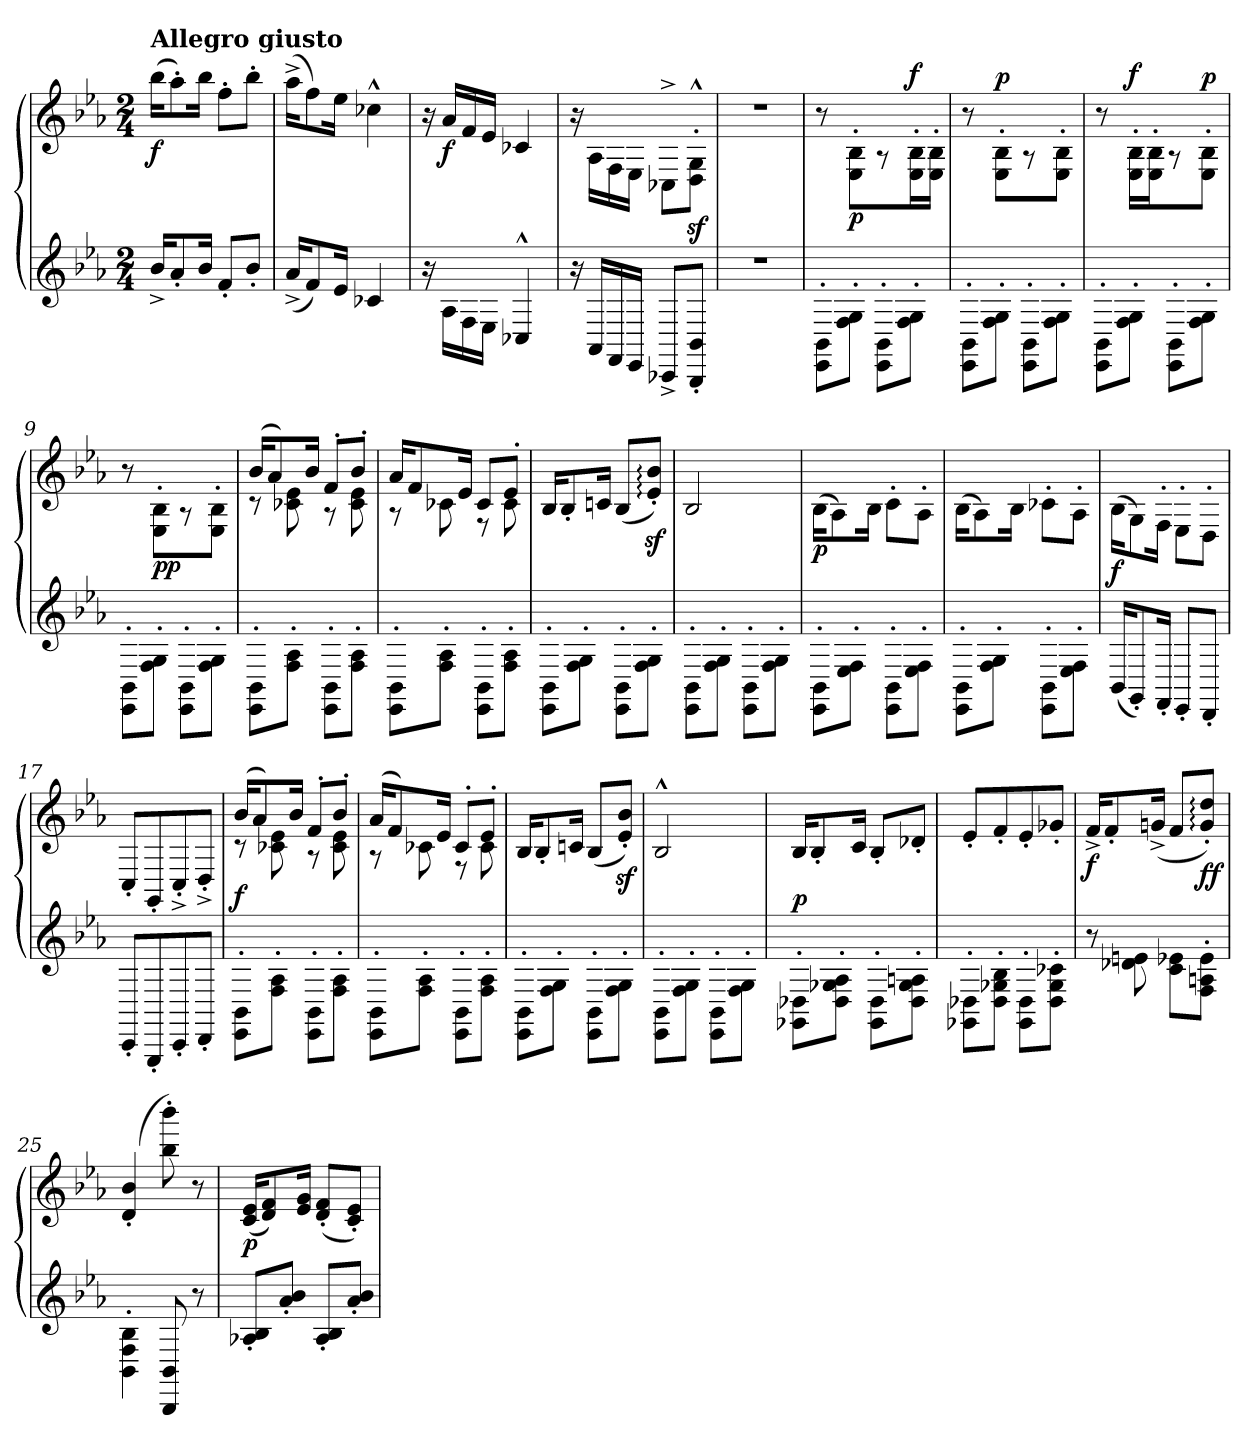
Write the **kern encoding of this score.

**kern	**kern	**dynam
*part1	*part1	*part1
*staff2	*staff1	*staff1/2
*clefG2	*clefG2	*
*k[b-e-a-]	*k[b-e-a-]	*
*E-:	*E-:	*
*M2/4	*M2/4	*
=1	=1	=1
!	!LO:TX:a:B:t=Allegro giusto	!
!	!	!LO:DY:b
16b-^/KL	(>16bb-\KL	f
8a-'/	8aa-'\)	.
16b-/Jk	16bb-\Jk	.
8f'/L	8ff'\L	.
8b-'/J	8bb-'\J	.
=2	=2	=2
(<16a-^/KL	(>16aa-^\KL	.
8f/)	8ff\)	.
16e-/Jk	16ee-\Jk	.
4c-X/	4cc-X^^\	.
=3	=3	=3
16r	16r	.
!	!	!LO:DY:b
16A-\LL	16a-/LL	f
16F\	16f/	.
16E-\JJ	16e-/JJ	.
4C-X^^/	4c-X/	.
=4	=4	=4
16r	16r	.
16AA-/LL	16A-\LL	.
16FF/	16F\	.
16EE-/JJ	16E-\JJ	.
8CC-X^/L	8C-X^\L	.
8BBB-'/ 8BB-'/J	8Dz<^^'\ 8Gz<^^'\J	.
=5	=5	=5
2r	2r	.
=6	=6	=6
8EE-'\ 8BB-'\L	8r	.
!	!	!LO:DY:b
8F'\ 8G'\J	8E-'\ 8B-'\L	p
8EE-'\ 8BB-'\L	8r	.
!	!	!LO:DY:a
8F'\ 8G'\J	16E-'\ 16B-'\L	f
.	16E-'\ 16B-'\JJ	.
!!LO:LB:g=z
=7	=7	=7
8EE-'\ 8BB-'\L	8r	.
!	!	!LO:DY:a
8F'\ 8G'\J	8E-'\ 8B-'\L	p
8EE-'\ 8BB-'\L	8r	.
8F'\ 8G'\J	8E-'\ 8B-'\J	.
=8	=8	=8
8EE-'\ 8BB-'\L	8r	.
!	!	!LO:DY:a
8F'\ 8G'\J	16E-'\ 16B-'\LL	f
.	16E-'\ 16B-'\J	.
8EE-'\ 8BB-'\L	8r	.
!	!	!LO:DY:a
8F'\ 8G'\J	8E-'\ 8B-'\J	p
=9	=9	=9
8EE-'\ 8BB-'\L	8r	.
!	!	!LO:DY:b
8F'\ 8G'\J	8E-'\ 8B-'\L	pp
8EE-'\ 8BB-'\L	8r	.
8F'\ 8G'\J	8E-'\ 8B-'\J	.
=10	=10	=10
*	*^	*
!	!	!	!LO:DY:b=2
!	!	!	!LO:DY:n=1:b
8EE-'\ 8BB-'\L	(>16b-/KL	8r	p mf
.	8a-/)	.	.
8F'\ 8A-'\J	.	8c-X\ 8e-\	.
.	16b-/Jk	.	.
8EE-'\ 8BB-'\L	8f'/L	8r	.
8F'\ 8A-'\J	8b-'/J	8c-\ 8e-\	.
=11	=11	=11	=11
8EE-'\ 8BB-'\L	16a-/KL	8r	.
.	8f/	.	.
8F'\ 8A-'\J	.	8c-X\	.
.	16e-/Jk	.	.
8EE-'\ 8BB-'\L	8c-/L	8r	.
8F'\ 8A-'\J	8e-'/J	8c-\	.
*	*v	*v	*
=12	=12	=12
8EE-'\ 8BB-'\L	16B-/KL	.
.	8B-'/	.
8F'\ 8G'\J	.	.
.	16cn/Jk	.
8EE-'\ 8BB-'\L	(>8B-/L	.
8F'\ 8G'\J	8e-z<:'/ 8b-z<:'/J)	.
=13	=13	=13
8EE-'\ 8BB-'\L	2B-/	.
8F'\ 8G'\J	.	.
8EE-'\ 8BB-'\L	.	.
8F'\ 8G'\J	.	.
!!LO:LB:g=z
=14	=14	=14
!	!	!LO:DY:b
8EE-'\ 8BB-'\L	(>16B-\KL	p
.	8A-\)	.
8E-'\ 8F'\J	.	.
.	16B-\Jk	.
8EE-'\ 8BB-'\L	8c'\L	.
8E-'\ 8F'\J	8A-'\J	.
=15	=15	=15
8EE-'\ 8BB-'\L	(>16B-\KL	.
.	8A-\)	.
8F'\ 8G'\J	.	.
.	16B-\Jk	.
8EE-'\ 8BB-'\L	8c-X'\L	.
8E-'\ 8F'\J	8A-'\J	.
=16	=16	=16
!	!	!LO:DY:b
(<16BB-/KL	(>16B-\KL	f
8GG'/)	8G\)	.
16FF'/Jk	16F'\Jk	.
8EE-'/L	8E-'\L	.
8DD'/J	8D'\J	.
=17	=17	=17
8CC'/L	8C'/L	.
8GGG'/	8GG'/	.
8CC'/	8C^'/	.
8DD'/J	8D^'/J	.
=18	=18	=18
*	*^	*
!	!	!	!LO:DY:a=2
8EE-'\ 8BB-'\L	(>16b-/KL	8r	f
.	8a-/)	.	.
8F'\ 8A-'\J	.	8c-X\ 8e-\	.
.	16b-/Jk	.	.
8EE-'\ 8BB-'\L	8f'/L	8r	.
8F'\ 8A-'\J	8b-'/J	8c-\ 8e-\	.
=19	=19	=19	=19
8EE-'\ 8BB-'\L	(>16a-/KL	8r	.
.	8f/)	.	.
8F'\ 8A-'\J	.	8c-X\	.
.	16e-/Jk	.	.
8EE-'\ 8BB-'\L	8c-'/L	8r	.
8F'\ 8A-'\J	8e-'/J	8c-\	.
*	*v	*v	*
=20	=20	=20
8EE-'\ 8BB-'\L	16B-/KL	.
.	8B-'/	.
8F'\ 8G'\J	.	.
.	16cn/Jk	.
8EE-'\ 8BB-'\L	(<8B-/L	.
8F'\ 8G'\J	8e-z<'/ 8b-z<'/J)	.
!!LO:LB:g=z
=21	=21	=21
8EE-'\ 8BB-'\L	2B-^^/	.
8F'\ 8G'\J	.	.
8EE-'\ 8BB-'\L	.	.
8F'\ 8G'\J	.	.
=22	=22	=22
!	!	!LO:DY:a=2
8GG-X'\ 8D-X'\L	16B-/KL	p
.	8B-'/	.
8D-'\ 8G-X'\ 8A-'\J	.	.
.	16c/Jk	.
8GG-'\ 8D-'\L	8B-'/L	.
8D-'\ 8G-'\ 8An'\J	8d-X'/J	.
=23	=23	=23
8GG-X'\ 8D-X'\L	8e-'/L	.
8D-'\ 8G-X'\ 8B-'\J	8f'/	.
8GG-'\ 8D-'\L	8e-'/	.
8D-'\ 8G-'\ 8c-X'\J	8g-X'/J	.
=24	=24	=24
!	!	!LO:DY:b
8r	16f^/KL	f
.	8f'/	.
8d-X\ 8en\	.	.
.	(<16gn^/Jk	.
8c\ 8e-X\L	8f/L	.
!	!	!LO:DY:b
8F'\ 8An'\ 8e-'\J	8g:'/ 8dd:'/J)	ff
=25	=25	=25
4BB-'\ 4F'\ 4B-'\	(<4d'/ 4b-'/	.
8BBB-/ 8BB-/	8bb-'\ 8bbb-'\)	.
8r	8r	.
!!LO:PB:g=z
=26	=26	=26
!	!	!LO:DY:b
8A-X'/ 8B-'/L	(<16c/ 16e-/KL	p
.	8d/ 8f/)	.
8a-'/ 8b-'/J	.	.
.	16e-/ 16g/Jk	.
8A-'/ 8B-'/L	(<8d'/ 8f'/L	.
8a-'/ 8b-'/J	8c'/ 8e-'/J)	.
=	=	=
*-	*-	*-
